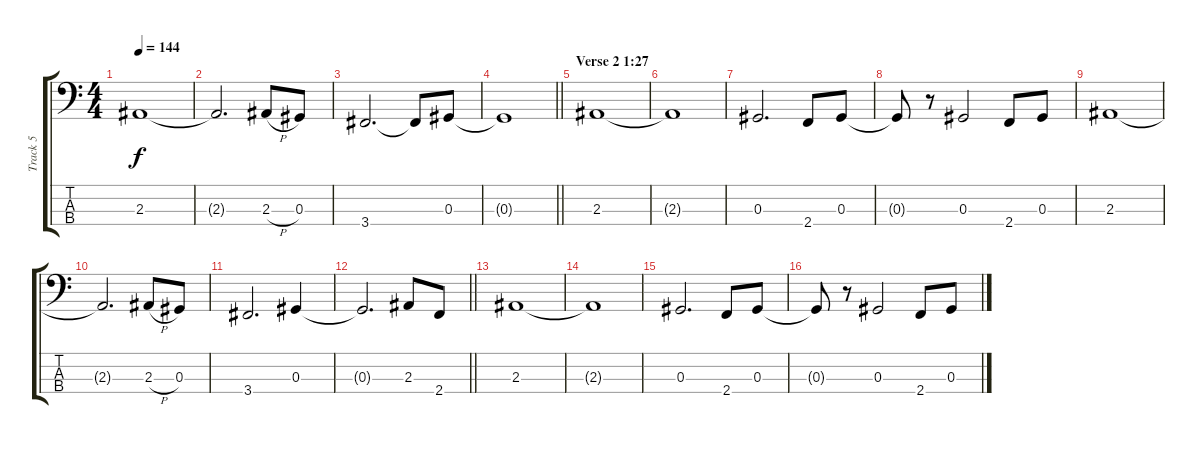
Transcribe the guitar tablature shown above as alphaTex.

\track ("Track 5" "Track 5") {instrument electricbasspick}
\staff {score tabs}
\tuning (Gb2 Db2 Ab1 Eb1) {hide}
\ts (4 4)
\tempo 144
\clef f4
\ks c
2.3.1{dy f} |
2.3{t}.2{d} 2.3{h}.8 0.3.8 |
3.4.2{d} 3.4{t}.8 0.3.8 |
\barLineRight lightlight
0.3{t}.1 |
\section ("" "Verse 2 1:27")
2.3.1 |
2.3{t}.1 |
0.3.2{d} 2.4.8 0.3.8 |
0.3{t}.8 r.8 0.3.2 2.4.8 0.3.8 |
2.3.1 |
2.3{t}.2{d} 2.3{h}.8 0.3.8 |
3.4.2{d} 0.3.4 |
\barLineRight lightlight
0.3{t}.2{d} 2.3.8 2.4.8 |
2.3.1 |
2.3{t}.1 |
0.3.2{d} 2.4.8 0.3.8 |
0.3{t}.8 r.8 0.3.2 2.4.8 0.3.8
